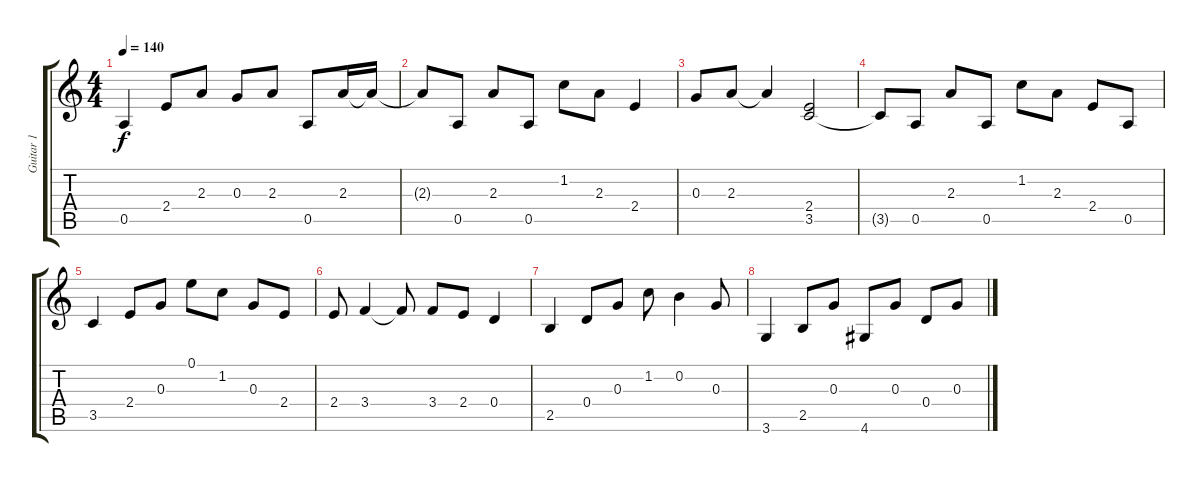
\track ("Guitar 1" "Guitar 1") {instrument acousticguitarsteel}
\staff {score tabs}
\tuning (E4 B3 G3 D3 A2 E2) {hide}
\ts (4 4)
\tempo 140
\clef g2
\ks c
0.5.4{dy f volume 13 instrument acousticguitarsteel} 2.4.8 2.3.8 0.3.8 2.3.8 0.5.8 2.3.16 2.3{t}.16 |
2.3{t}.8 0.5.8 2.3.8 0.5.8 1.2.8 2.3.8 2.4.4 |
0.3.8 2.3.8 2.3{t}.4 (2.4 3.5).2 |
3.5{t}.8 0.5.8 2.3.8 0.5.8 1.2.8 2.3.8 2.4.8 0.5.8 |
3.5.4 2.4.8 0.3.8 0.1.8 1.2.8 0.3.8 2.4.8 |
2.4.8 3.4.4 3.4{t}.8 3.4.8 2.4.8 0.4.4 |
2.5.4 0.4.8 0.3.8 1.2.8 0.2.4 0.3.8 |
3.6.4 2.5.8 0.3.8 4.6.8 0.3.8 0.4.8 0.3.8
